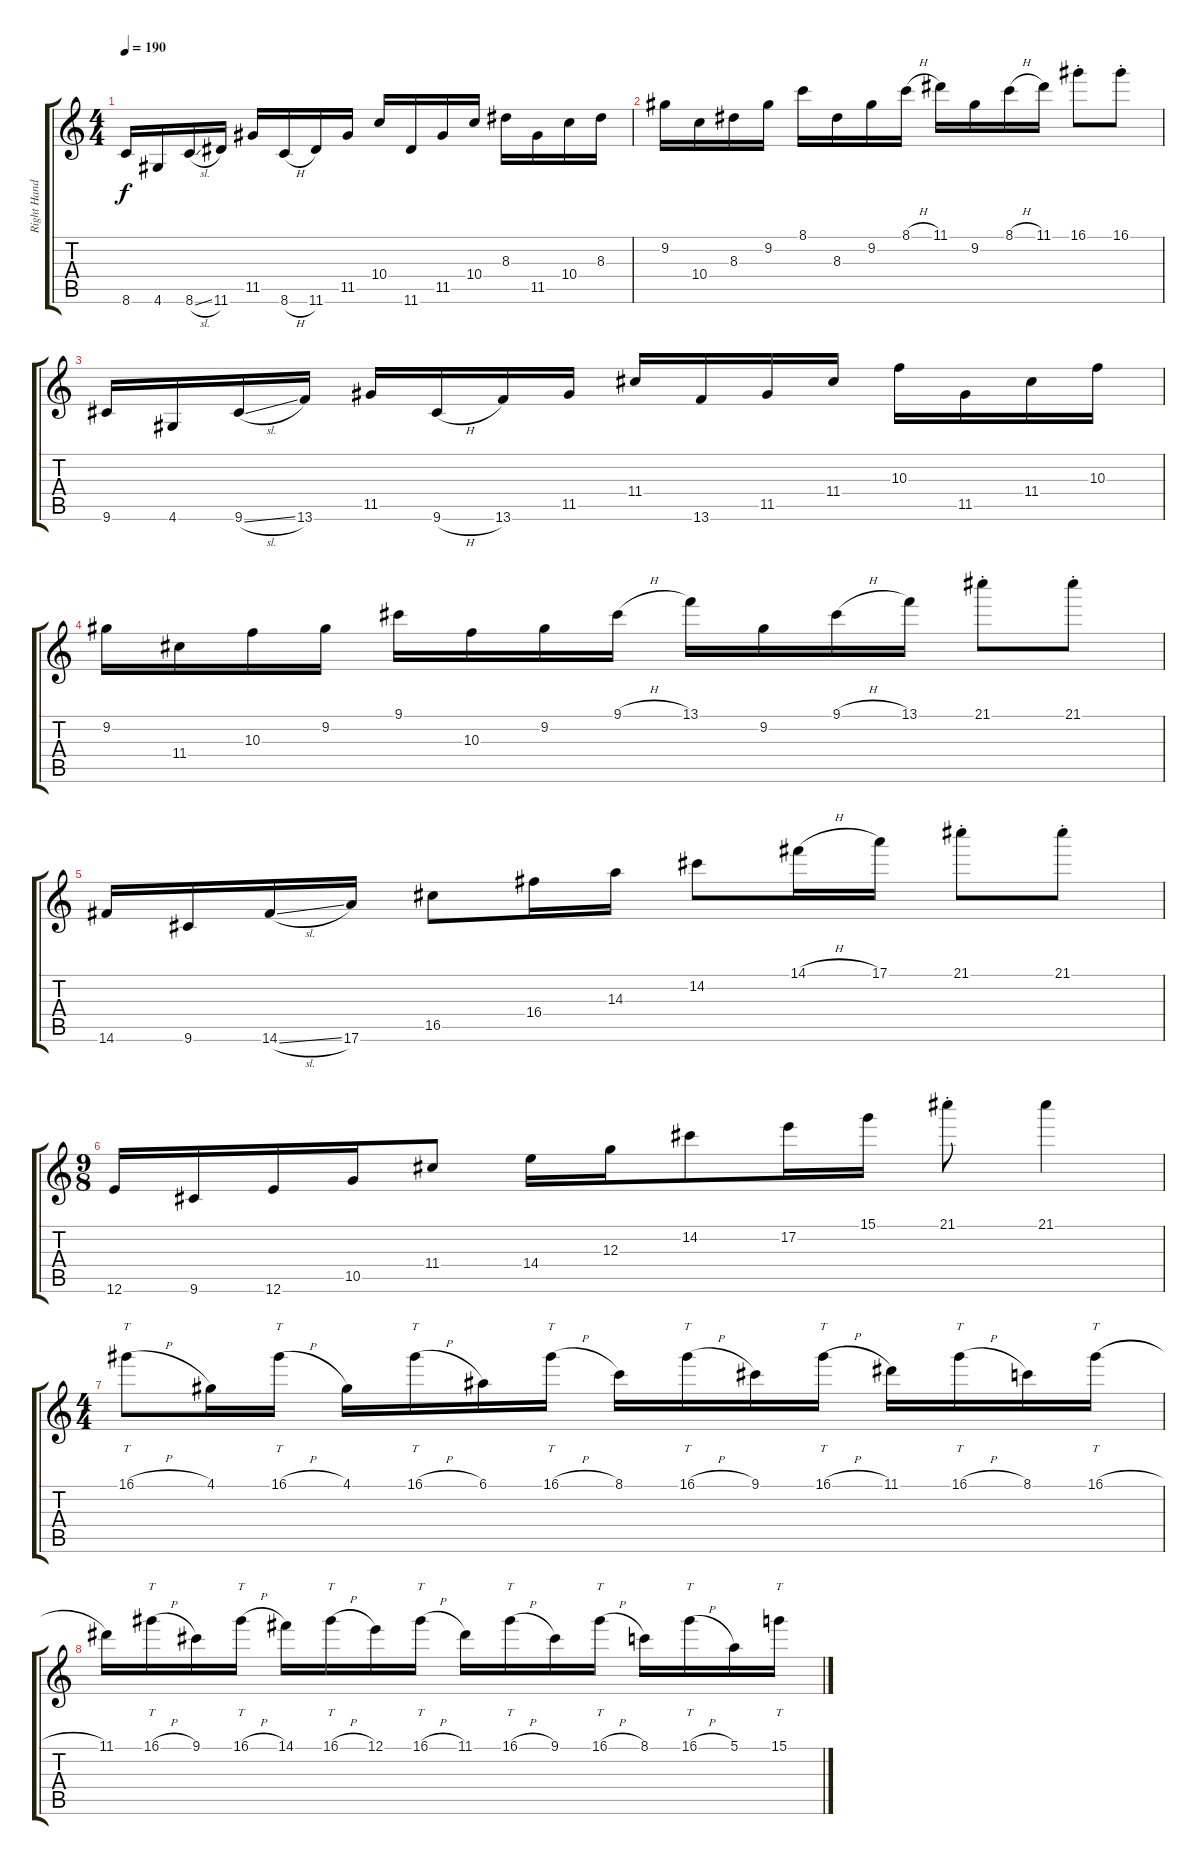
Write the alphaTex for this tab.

\track ("Right Hand" "Right Hand") {instrument distortionguitar}
\staff {score tabs}
\tuning (E4 B3 G3 D3 A2 E2) {hide}
\ts (4 4)
\tempo 190
\clef g2
\ks c
8.6.16{dy f} 4.6.16 8.6{sl}.16 11.6.16 11.5.16 8.6{h}.16 11.6.16 11.5.16 10.4.16 11.6.16 11.5.16 10.4.16 8.3.16 11.5.16 10.4.16 8.3.16 |
9.2.16 10.4.16 8.3.16 9.2.16 8.1.16 8.3.16 9.2.16 8.1{h}.16 11.1.16 9.2.16 8.1{h}.16 11.1.16 16.1{st}.8 16.1{st}.8 |
9.6.16 4.6.16 9.6{sl}.16 13.6.16 11.5.16 9.6{h}.16 13.6.16 11.5.16 11.4.16 13.6.16 11.5.16 11.4.16 10.3.16 11.5.16 11.4.16 10.3.16 |
9.2.16 11.4.16 10.3.16 9.2.16 9.1.16 10.3.16 9.2.16 9.1{h}.16 13.1.16 9.2.16 9.1{h}.16 13.1.16 21.1{st}.8 21.1{st}.8 |
14.6.16 9.6.16 14.6{sl}.16 17.6.16 16.5.8 16.4.16 14.3.16 14.2.8 14.1{h}.16 17.1.16 21.1{st}.8 21.1{st}.8 |
\ts (9 8)
12.6.16 9.6.16 12.6.16 10.5.16 11.4.8 14.4.16 12.3.16 14.2.8 17.2.16 15.1.16 21.1{st}.8 21.1.4 |
\ts (4 4)
16.1{h}.8{tt} 4.1.16 16.1{h}.16{tt} 4.1.16 16.1{h}.16{tt} 6.1.16 16.1{h}.16{tt} 8.1.16 16.1{h}.16{tt} 9.1.16 16.1{h}.16{tt} 11.1.16 16.1{h}.16{tt} 8.1.16 16.1{h}.16{tt} |
11.1.16 16.1{h}.16{tt} 9.1.16 16.1{h}.16{tt} 14.1.16 16.1{h}.16{tt} 12.1.16 16.1{h}.16{tt} 11.1.16 16.1{h}.16{tt} 9.1.16 16.1{h}.16{tt} 8.1.16 16.1{h}.16{tt} 5.1.16 15.1{h}.16{tt}
